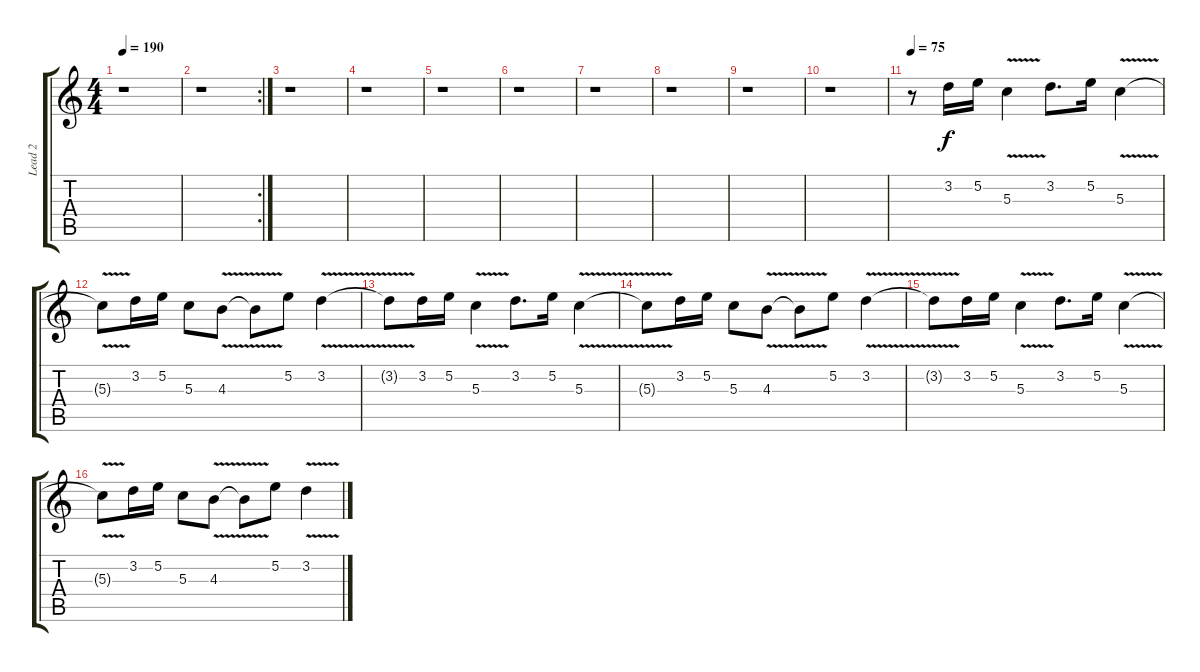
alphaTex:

\track ("Lead 2" "Lead 2") {instrument distortionguitar}
\staff {score tabs}
\tuning (E4 B3 G3 D3 A2 E2) {hide}
\ts (4 4)
\tempo 190
\tempo 75
\tempo 190
\clef g2
\ks c
r.1{dy f instrument distortionguitar} |
\rc 2
r.1 |
r.1 |
r.1 |
r.1 |
r.1 |
r.1 |
r.1 |
r.1 |
r.1 |
\tempo 75
r.8 3.2.16 5.2.16 5.3{v}.4 3.2.8{d} 5.2.16 5.3{v}.4 |
5.3{t}.8 3.2.16 5.2.16 5.3.8 4.3{v}.8 4.3{t}.8 5.2.8 3.2{v}.4 |
3.2{t}.8 3.2.16 5.2.16 5.3{v}.4 3.2.8{d} 5.2.16 5.3{v}.4 |
5.3{t}.8 3.2.16 5.2.16 5.3.8 4.3{v}.8 4.3{t}.8 5.2.8 3.2{v}.4 |
3.2{t}.8 3.2.16 5.2.16 5.3{v}.4 3.2.8{d} 5.2.16 5.3{v}.4 |
5.3{t}.8 3.2.16 5.2.16 5.3.8 4.3{v}.8 4.3{t}.8 5.2.8 3.2{v}.4
